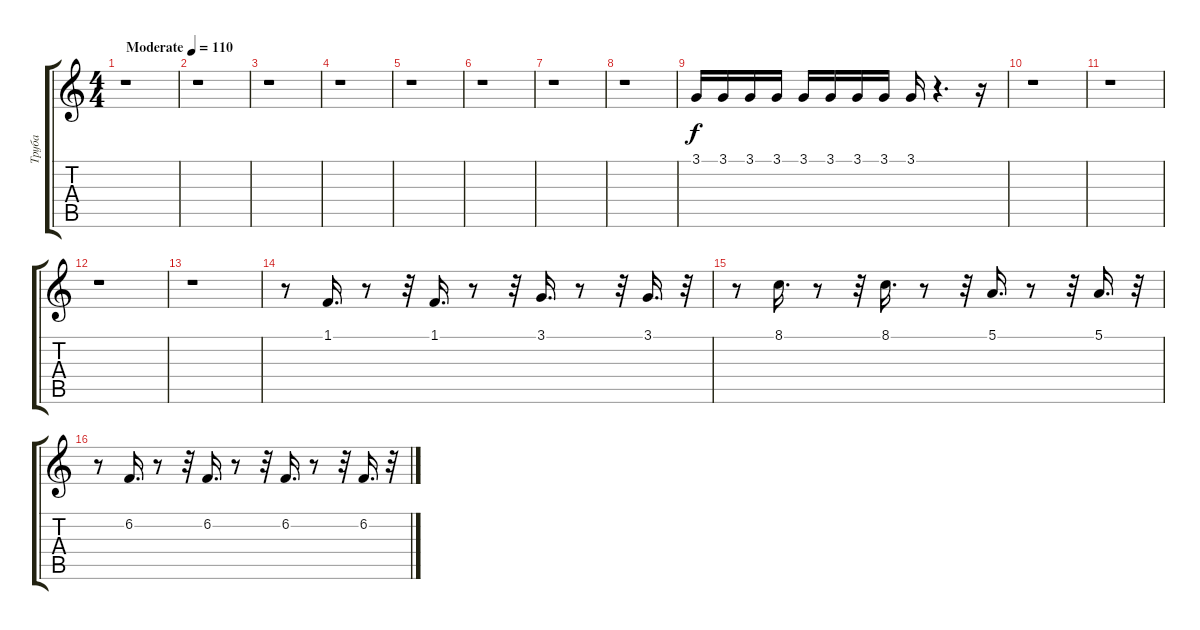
\track ("Труба" "Труба") {instrument trumpet}
\staff {score tabs}
\tuning (E4 B3 G3 D3 A2 E2) {hide}
\ts (4 4)
\tempo (110 "Moderate")
\clef g2
\ks c
r.1{dy f instrument trumpet} |
r.1 |
r.1 |
r.1 |
r.1 |
r.1 |
r.1 |
r.1 |
3.1.16 3.1.16 3.1.16 3.1.16 3.1.16 3.1.16 3.1.16 3.1.16 3.1.16 r.4{d} r.16 |
r.1 |
r.1 |
r.1 |
r.1 |
r.8 1.1.16{d} r.8 r.32 1.1.16{d} r.8 r.32 3.1.16{d} r.8 r.32 3.1.16{d} r.32 |
r.8 8.1.16{d} r.8 r.32 8.1.16{d} r.8 r.32 5.1.16{d} r.8 r.32 5.1.16{d} r.32 |
r.8 6.2.16{d} r.8 r.32 6.2.16{d} r.8 r.32 6.2.16{d} r.8 r.32 6.2.16{d} r.32
